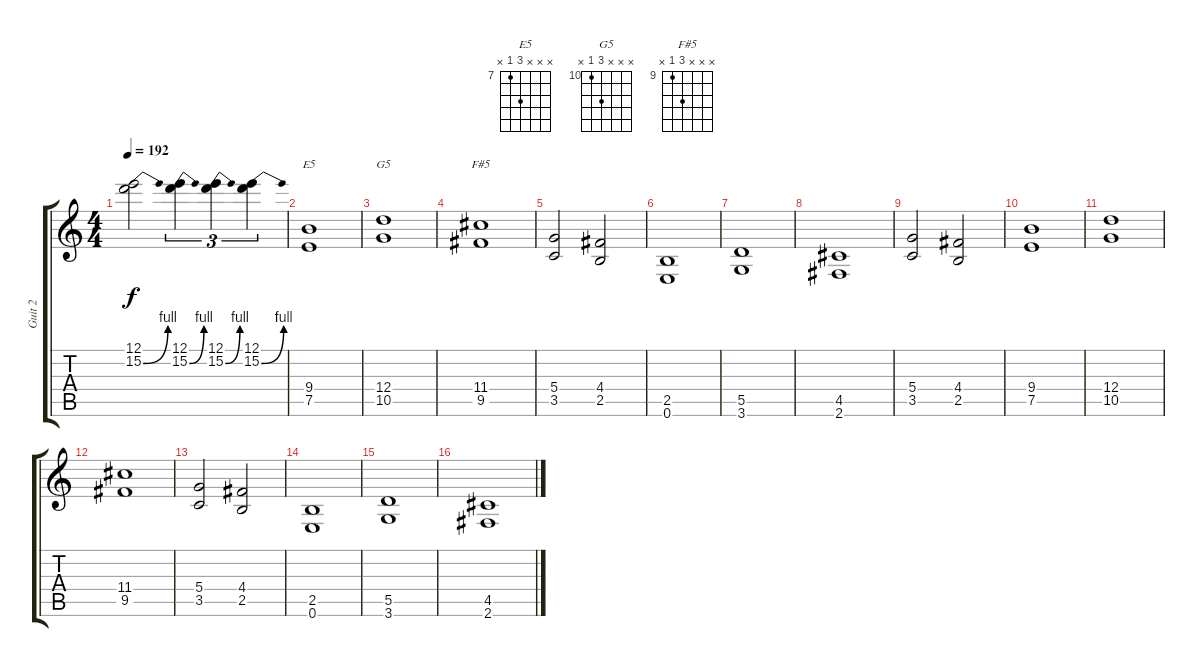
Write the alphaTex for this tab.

\track ("Guit 2" "Guit 2") {instrument distortionguitar}
\staff {score tabs}
\tuning (E4 B3 G3 D3 A2 E2) {hide}
\chord ("E5" x x x 9 7 x) {firstfret 7}
\chord ("G5" x x x 12 10 x) {firstfret 10}
\chord ("F#5" x x x 11 9 x) {firstfret 9}
\ts (4 4)
\tempo 192
\clef g2
\ks c
(12.1 15.2{be (bend 0 0 60 4)}).2{dy f} (12.1 15.2{be (bend 0 0 60 4)}).4{tu (3 2)} (12.1 15.2{be (bend 0 0 60 4)}).4{tu (3 2)} (12.1 15.2{be (bend 0 0 60 4)}).4{tu (3 2)} |
(9.4 7.5).1{ch "E5"} |
(12.4 10.5).1{ch "G5"} |
(11.4 9.5).1{ch "F#5"} |
(5.4 3.5).2 (4.4 2.5).2 |
(2.5 0.6).1 |
(5.5 3.6).1 |
(4.5 2.6).1 |
(5.4 3.5).2 (4.4 2.5).2 |
(9.4 7.5).1 |
(12.4 10.5).1 |
(11.4 9.5).1 |
(5.4 3.5).2 (4.4 2.5).2 |
(2.5 0.6).1 |
(5.5 3.6).1 |
(4.5 2.6).1
